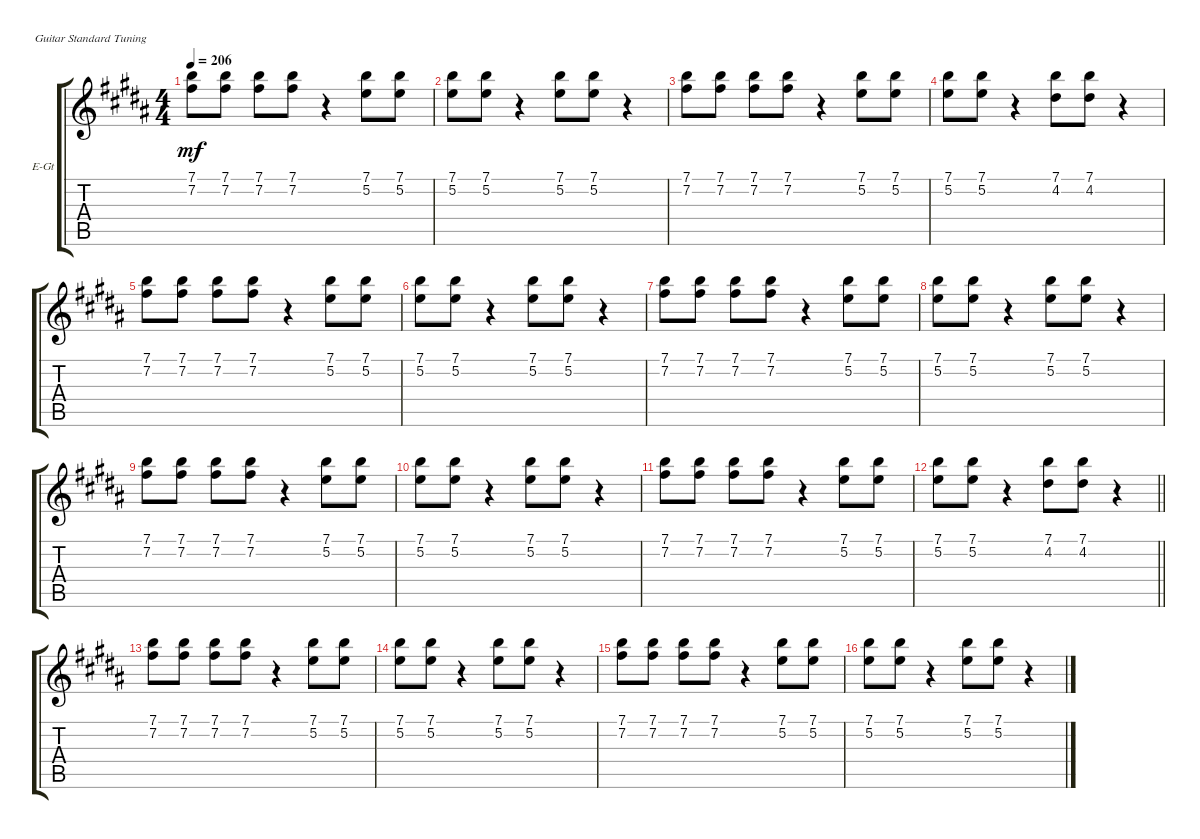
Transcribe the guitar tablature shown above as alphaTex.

\defaultSystemsLayout 4
\bracketExtendMode groupsimilarinstruments
\firstSystemTrackNameOrientation horizontal
\otherSystemsTrackNameOrientation horizontal
\track ("Guitar 2" "E-Gt") {instrument distortionguitar}
\staff {score tabs}
\tuning (E4 B3 G3 D3 A2 E2)
\ts (4 4)
\tempo 206
\clef g2
\ks b
(7.2 7.1).8{dy mf} (7.2 7.1).8 (7.2 7.1).8 (7.2 7.1).8 r.4 (5.2 7.1).8 (5.2 7.1).8 |
(7.1 5.2).8 (7.1 5.2).8 r.4 (7.1 5.2).8 (7.1 5.2).8 r.4 |
(7.2 7.1).8 (7.2 7.1).8 (7.2 7.1).8 (7.2 7.1).8 r.4 (5.2 7.1).8 (5.2 7.1).8 |
(7.1 5.2).8 (7.1 5.2).8 r.4 (7.1 4.2).8 (7.1 4.2).8 r.4 |
(7.2 7.1).8 (7.2 7.1).8 (7.2 7.1).8 (7.2 7.1).8 r.4 (5.2 7.1).8 (5.2 7.1).8 |
(7.1 5.2).8 (7.1 5.2).8 r.4 (7.1 5.2).8 (7.1 5.2).8 r.4 |
(7.2 7.1).8 (7.2 7.1).8 (7.2 7.1).8 (7.2 7.1).8 r.4 (5.2 7.1).8 (5.2 7.1).8 |
(7.1 5.2).8 (7.1 5.2).8 r.4 (7.1 5.2).8 (7.1 5.2).8 r.4 |
(7.2 7.1).8 (7.2 7.1).8 (7.2 7.1).8 (7.2 7.1).8 r.4 (5.2 7.1).8 (5.2 7.1).8 |
(7.1 5.2).8 (7.1 5.2).8 r.4 (7.1 5.2).8 (7.1 5.2).8 r.4 |
(7.2 7.1).8 (7.2 7.1).8 (7.2 7.1).8 (7.2 7.1).8 r.4 (5.2 7.1).8 (5.2 7.1).8 |
\barLineRight lightlight
(7.1 5.2).8 (7.1 5.2).8 r.4 (7.1 4.2).8 (7.1 4.2).8 r.4 |
(7.2 7.1).8 (7.2 7.1).8 (7.2 7.1).8 (7.2 7.1).8 r.4 (5.2 7.1).8 (5.2 7.1).8 |
(7.1 5.2).8 (7.1 5.2).8 r.4 (7.1 5.2).8 (7.1 5.2).8 r.4 |
(7.2 7.1).8 (7.2 7.1).8 (7.2 7.1).8 (7.2 7.1).8 r.4 (5.2 7.1).8 (5.2 7.1).8 |
(7.1 5.2).8 (7.1 5.2).8 r.4 (7.1 5.2).8 (7.1 5.2).8 r.4
